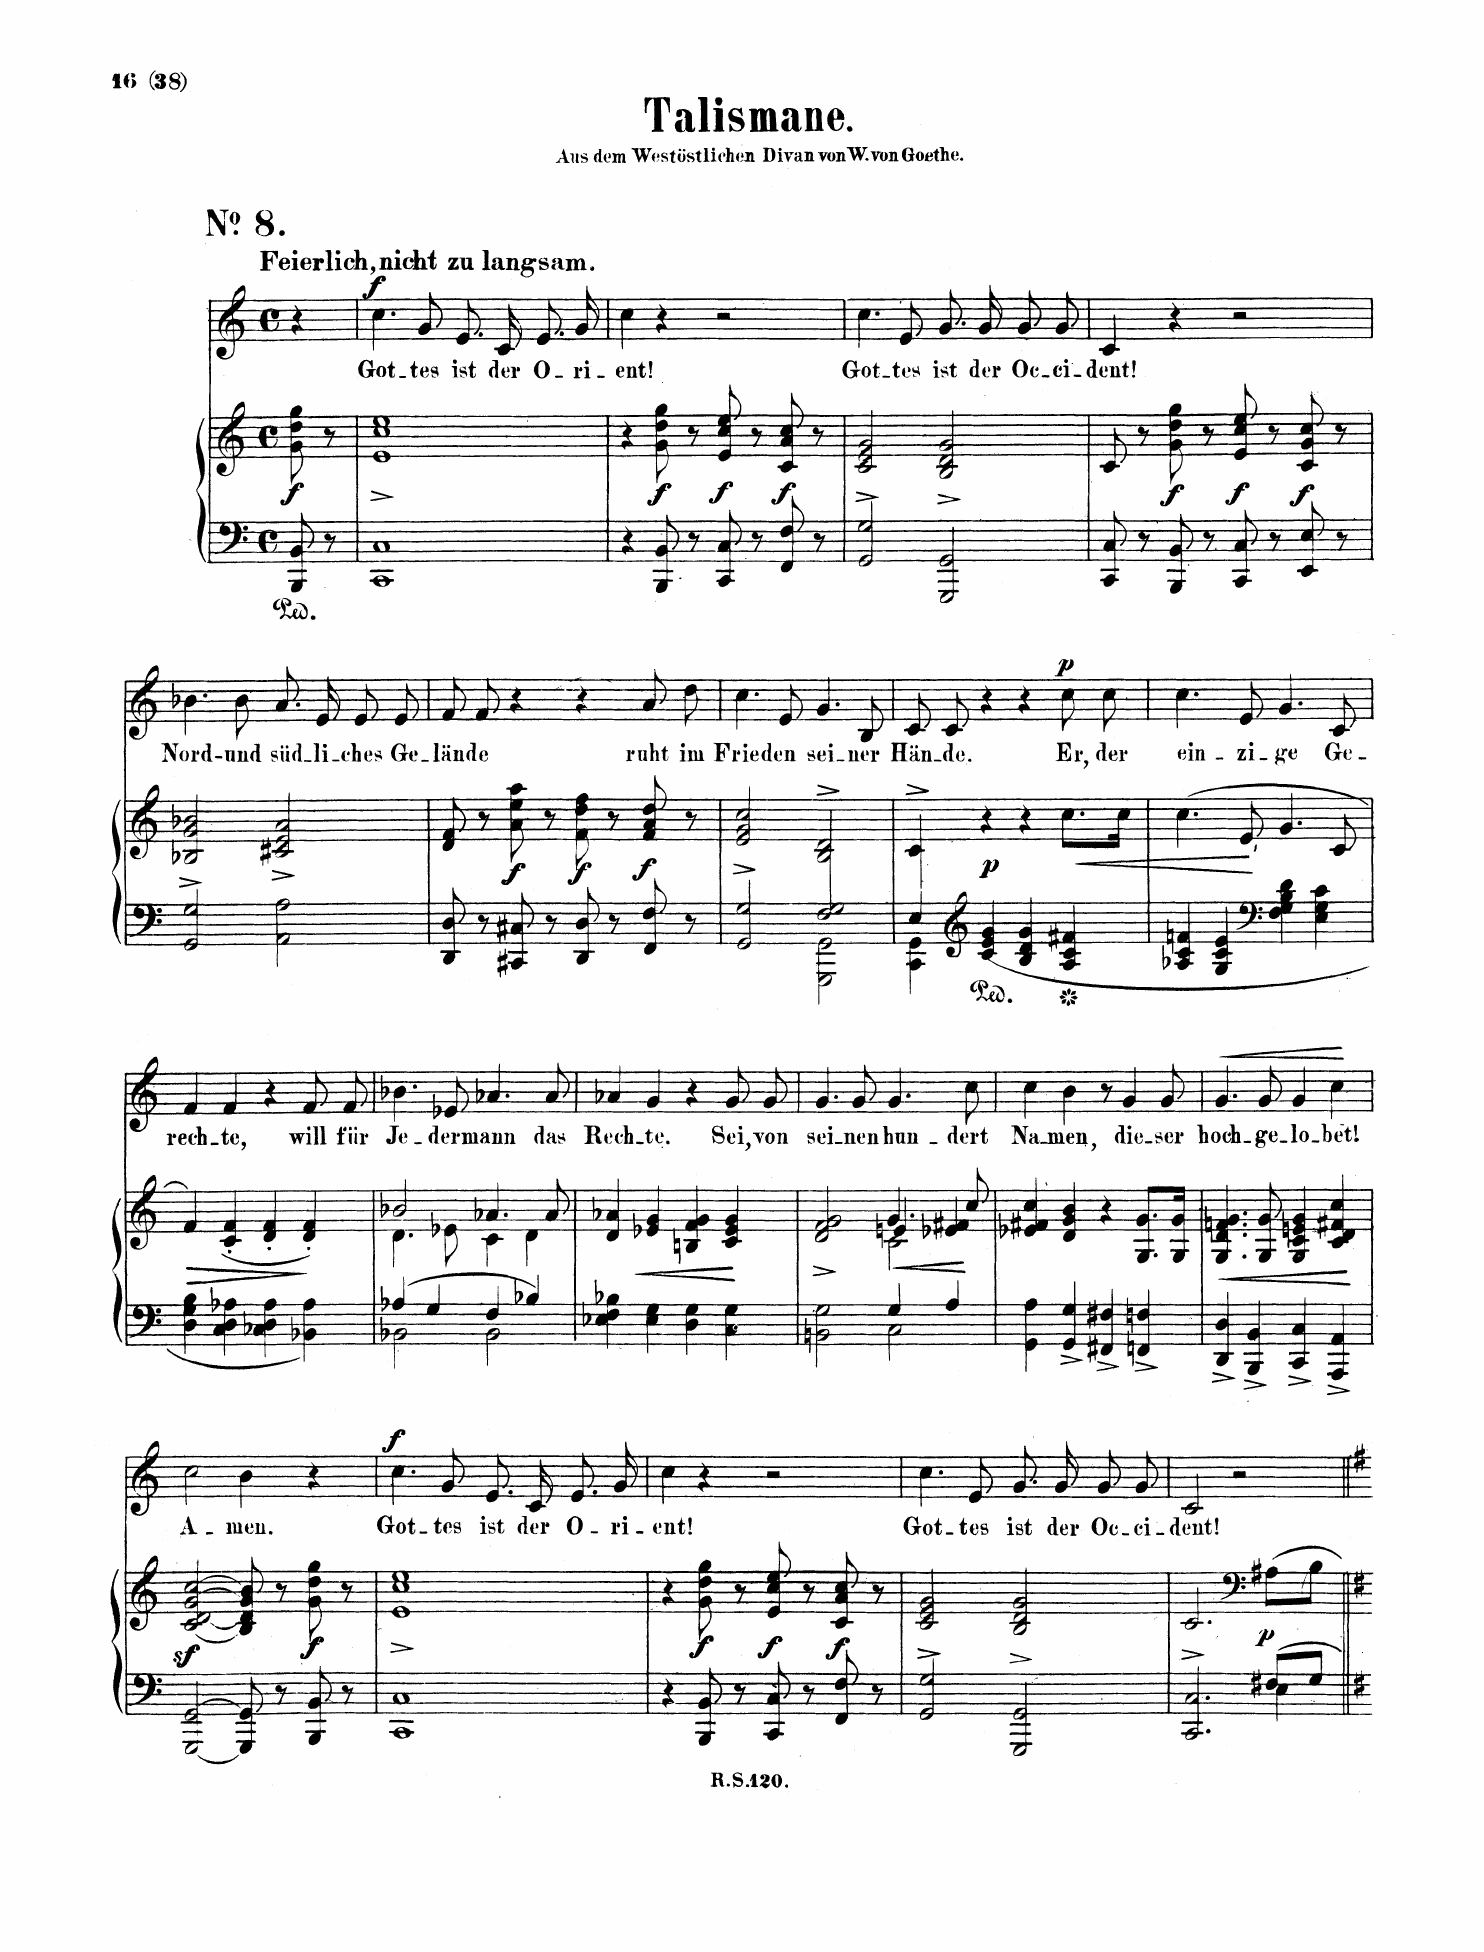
**kern	**kern	**dynam	**kern	**text	**dynam
*part2	*part2	*part2	*part1	*part1	*part1
*staff3	*staff2	*staff2/3	*staff1	*staff1	*staff1
*I"Piano	*	*	*I"Voice	*	*
*I'Pno	*	*	*	*	*
*clefF4	*clefG2	*	*clefG2	*	*
*k[]	*k[]	*	*k[]	*	*
*M4/4	*M4/4	*	*M4/4	*	*
*met(c)	*met(c)	*	*met(c)	*	*
=	=	=	=	=	=
!	!	!	!LO:TX:a:B:t=Feierlich, nicht zu langsam	!	!
!	!	!LO:DY:b	!	!	!
8BBB/ 8BB/	8g\ 8dd\ 8gg\	f	4r	.	.
8r	8r	.	.	.	.
=1	=1	=1	=1	=1	=1
!	!	!	!	!	!LO:DY:a
1CC^> 1C^>	1e 1cc 1ee	.	4.cc\	Got-	f
.	.	.	8g/	-tes	.
.	.	.	8.e/L	ist	.
.	.	.	16c/Jk	der	.
.	.	.	8.e/L	O-	.
.	.	.	16g/Jk	-ri-	.
=2	=2	=2	=2	=2	=2
4r	4r	.	4cc\	-ent!	.
!	!	!LO:DY:b	!	!	!
8BBB/ 8BB/	8g\ 8dd\ 8gg\	f	4r	.	.
8r	8r	.	.	.	.
!	!	!LO:DY:b	!	!	!
8CC/ 8C/	8e/ 8cc/ 8ee/	f	2r	.	.
8r	8r	.	.	.	.
!	!	!LO:DY:b	!	!	!
8FF/ 8F/	8c/ 8a/ 8cc/	f	.	.	.
8r	8r	.	.	.	.
=3	=3	=3	=3	=3	=3
2GG/^> 2G/^>	2c/ 2e/ 2g/	.	4.cc\	Got-	.
.	.	.	8e/	-tes	.
2GGG/^> 2GG/^>	2B/ 2d/ 2g/	.	8.g/L	ist	.
.	.	.	16g/Jk	der	.
.	.	.	8g/L	Oc-	.
.	.	.	8g/J	-ci-	.
=4	=4	=4	=4	=4	=4
8CC/ 8C/	8c/	.	4c/	-dent!	.
8r	8r	.	.	.	.
!	!	!LO:DY:b	!	!	!
8BBB/ 8BB/	8g\ 8dd\ 8gg\	f	4r	.	.
8r	8r	.	.	.	.
!	!	!LO:DY:b	!	!	!
8CC/ 8C/	8e/ 8cc/ 8ee/	f	2r	.	.
8r	8r	.	.	.	.
!	!	!LO:DY:b	!	!	!
8EE/ 8E/	8c/ 8g/ 8cc/	f	.	.	.
8r	8r	.	.	.	.
=5	=5	=5	=5	=5	=5
2GG/^> 2G/^>	2B-X/ 2g/ 2b-X/	.	4.b-X\	Nord-	.
.	.	.	8b-\	-und	.
2AA\^> 2A\^>	2c#X/ 2e/ 2a/	.	8.a/L	süd-	.
.	.	.	16e/Jk	-li-	.
.	.	.	8e/L	-ches	.
.	.	.	8e/J	Ge-	.
=6	=6	=6	=6	=6	=6
8DD/ 8D/	8d/ 8f/	.	8f/L	-län-	.
8r	8r	.	8f/J	-de	.
!	!	!LO:DY:b	!	!	!
8CC#X/ 8C#X/	8a\ 8ee\ 8aa\	f	4r	.	.
8r	8r	.	.	.	.
!	!	!LO:DY:b	!	!	!
8DD/ 8D/	8f\ 8dd\ 8ff\	f	4r	.	.
8r	8r	.	.	.	.
!	!	!LO:DY:b	!	!	!
8FF/ 8F/	8f/ 8a/ 8dd/	f	8a\L	ruht	.
8r	8r	.	8dd\J	im	.
=7	=7	=7	=7	=7	=7
*^	*	*	*	*	*
2GG/^> 2G/^>	2ryy	2e/ 2g/ 2cc/	.	4.cc\	Frie-	.
.	.	.	.	8e/	-den	.
2F/ 2G/	2GGG\ 2GG\	2B/^> 2d/^>	.	4.g/	sei-	.
.	.	.	.	8B/	-ner	.
=8	=8	=8	=8	=8	=8	=8
4E/	4CC\ 4GG\	4c^>/	.	8c/L	Hän-	.
.	.	.	.	8c/J	-de.	.
*clefG2	*	*	*	*	*	*
!	!	!	!LO:DY:a=2	!	!	!
4c/ 4e/ 4g/	2.ryy	4r	p	4r	.	.
4B/ 4d/ 4g/	.	4r	.	4r	.	.
!	!	!	!LO:HP:b	!	!	!LO:DY:a
4A/ 4c/ 4f#X/	.	8.cc\L	<	8cc\L	Er,	p
.	.	.	.	8cc\J	der	.
.	.	16cc\Jk	.	.	.	.
*v	*v	*	*	*	*	*
=9	=9	=9	=9	=9	=9
4A-X/ 4c/ 4fn/	(4.cc\	.	4.cc\	ein-	.
4G/ 4c/ 4e/	.	.	.	.	.
.	8e/	[	8e/	-zi-	.
*clefF4	*	*	*	*	*
4F\ 4G\ 4B\ 4d\	4.g/	.	4.g/	-ge	.
4E\ 4G\ 4c\	.	.	.	.	.
.	8c/	.	8c/	Ge-	.
=10	=10	=10	=10	=10	=10
!	!	!LO:HP:b	!	!	!
4D\ 4G\ 4B\	4f/)	>	4f/	-rech-	.
4C\ 4D\ 4A-X\	(4c/' 4f/'	.	4f/	-te,	.
4C-X\ 4D\ 4A-\	4d/' 4f/'	.	4r	.	.
4BB-X\ 4A-\	4d/' 4f/')	.	8f/L	will	.
.	.	.	8f/J	für	.
.	.	]	.	.	.
=11	=11	=11	=11	=11	=11
*^	*^	*	*	*	*
4A-X/	2BB-X\	2b-X/	4.d\	.	4.b-X\	Je-	.
4G/	.	.	.	.	.	.	.
.	.	.	8e-X\	.	8e-X/	-der-	.
4F/	2BB-\	4.a-X/	4c\	.	4.a-X/	-mann	.
4B-X/	.	.	4d\	.	.	.	.
.	.	8a-/	.	.	8a-/	das	.
*v	*v	*	*	*	*	*	*
*	*v	*v	*	*	*	*
=12	=12	=12	=12	=12	=12
4E-X\ 4F\ 4B-X\	4d/ 4a-X/	.	4a-X/	Rech-	.
!	!	!LO:HP:b	!	!	!
4E-\ 4G\	4e-X/ 4g/	<	4g/	-te.	.
4D\ 4G\	4B/ 4f/ 4g/	.	4r	.	.
4C\ 4G\	4c/ 4e-/ 4g/	.	8g/L	Sei,	.
.	.	.	8g/J	von	.
.	.	[	.	.	.
=13	=13	=13	=13	=13	=13
*^	*^	*	*	*	*
*	*	*	*^	*	*	*	*
2BBn\^ 2G\^	2ryy	2d/ 2f/ 2g/	2ryy	2ryy	.	4.g/	sei-	.
.	.	.	.	.	.	8g/	-nen	.
!	!	!	!	!	!LO:HP:b	!	!	!
4G/	2C\	4.g/	2c\	4en/	<	4.g/	hun-	.
4A/	.	.	.	4e-X/ 4f#X/	.	.	.	.
.	.	8cc/	.	.	.	8cc\	-dert	.
*v	*v	*	*	*	*	*	*	*
*	*v	*v	*v	*	*	*	*
.	.	[	.	.	.
=14	=14	=14	=14	=14	=14
4GG\ 4A\	4e-X/ 4f#X/ 4cc/	.	4cc\	Na-	.
4GG/^ 4G/^	4d/ 4g/ 4b/	.	4b\	-men,	.
4FF#X/^ 4F#X/^	4r	.	8r	.	.
.	.	.	4g/	die-	.
4FFn/^ 4Fn/^	8.G/ 8.g/L	.	.	.	.
.	.	.	8g/	-ser	.
.	16G/ 16g/Jk	.	.	.	.
=15	=15	=15	=15	=15	=15
!	!	!LO:HP:b	!	!	!LO:HP:b
4DD/^ 4D/^	4.G/ 4.d/ 4.fn/ 4.g/	<	4.g/	hoch-	<
4BBB/^ 4BB/^	.	.	.	.	.
.	8G/ 8g/	.	8g/	-ge-	.
4CC/^ 4C/^	4G/ 4c/ 4en/ 4g/	.	4g/	-lo-	.
4AAA/^ 4AA/^	4c/ 4d/ 4f#X/ 4cc/	.	4cc\	-bet!	.
.	.	[	.	.	[
=16	=16	=16	=16	=16	=16
[2GGG/ [2GG/	(<(2c/z< [<2d/z< [>2g/z< 2cc/z<	.	2cc\	A-	.
8GGG/] 8GG/]	8B/ 8d/] 8g/] 8b/))	.	4b\	-men.	.
8r	8r	.	.	.	.
!	!	!LO:DY:b	!	!	!
8BBB/ 8BB/	8g\ 8dd\ 8gg\	f	4r	.	.
8r	8r	.	.	.	.
=17	=17	=17	=17	=17	=17
!	!	!	!	!	!LO:DY:a
1CC^> 1C^>	1e 1cc 1ee	.	4.cc\	Got-	f
.	.	.	8g/	-tes	.
.	.	.	8.e/L	ist	.
.	.	.	16c/Jk	der	.
.	.	.	8.e/L	O-	.
.	.	.	16g/Jk	-ri-	.
=18	=18	=18	=18	=18	=18
4r	4r	.	4cc\	-ent!	.
!	!	!LO:DY:b	!	!	!
8BBB/ 8BB/	8g\ 8dd\ 8gg\	f	4r	.	.
8r	8r	.	.	.	.
!	!	!LO:DY:b	!	!	!
8CC/ 8C/	8e/ 8cc/ 8ee/	f	2r	.	.
8r	8r	.	.	.	.
!	!	!LO:DY:b	!	!	!
8FF/ 8F/	8c/ 8a/ 8cc/	f	.	.	.
8r	8r	.	.	.	.
=19	=19	=19	=19	=19	=19
2GG/^> 2G/^>	2c/ 2e/ 2g/	.	4.cc\	Got-	.
.	.	.	8e/	-tes	.
2GGG/^> 2GG/^>	2B/ 2d/ 2g/	.	8.g/L	ist	.
.	.	.	16g/Jk	der	.
.	.	.	8g/L	Oc-	.
.	.	.	8g/J	-ci-	.
=20	=20	=20	=20	=20	=20
*^	*	*	*	*	*
2.CC/^> 2.C/^>	2.ryy	2.c/	.	2c/	-dent!	.
.	.	.	.	2r	.	.
*	*	*clefF4	*	*	*	*
!	!	!	!LO:DY:b	!	!	!
8F#X/L	4E\	8A#X\L	p	.	.	.
8G/J	.	8B\J	.	.	.	.
*v	*v	*	*	*	*	*
=||	=||	=||	=||	=||	=||
*-	*-	*-	*-	*-	*-
